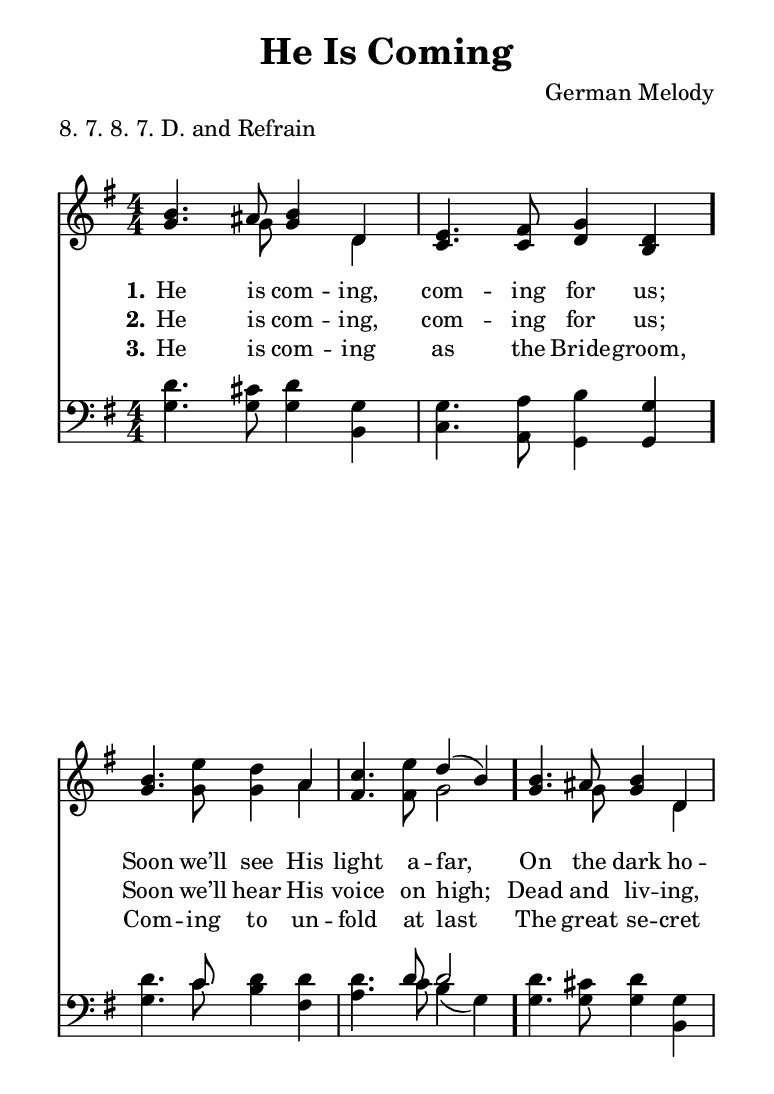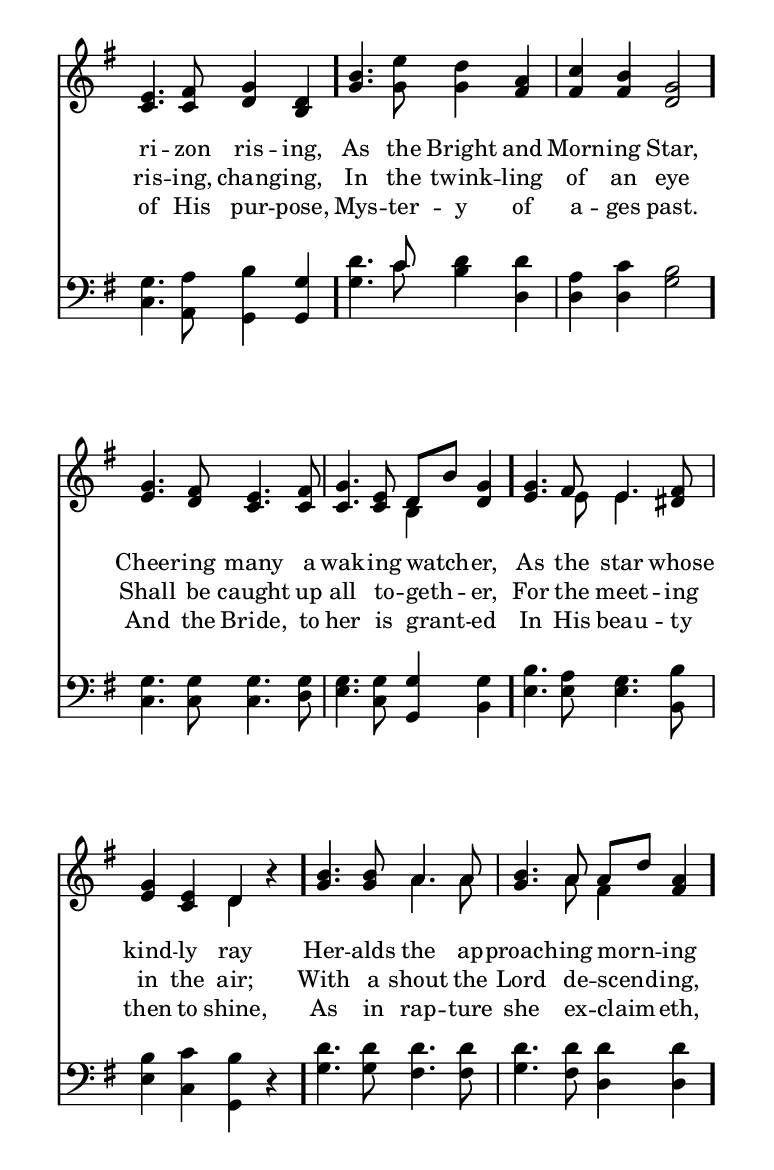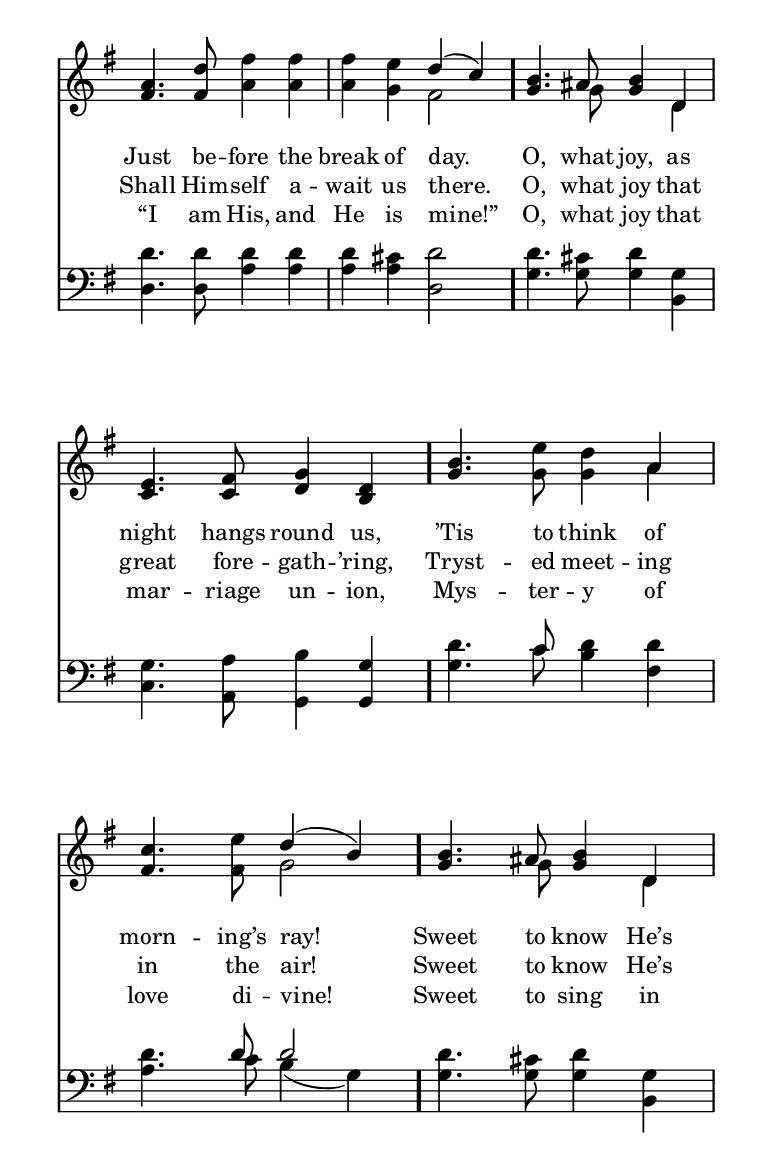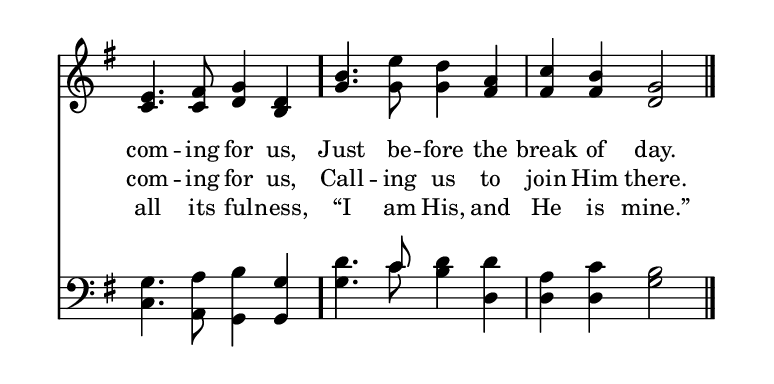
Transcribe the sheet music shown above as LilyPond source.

\include "common/global.ily"
\paper {
  \include "common/paper.ily"
  systems-per-page = #(cond (is-eogsized 4) (#t #f))
  ragged-last-bottom = ##t
}

\header{
  hymnnumber = "218"
  title = "He Is Coming"
  tunename = ""
  meter = "8. 7. 8. 7. D. and Refrain"
  poet = ""
  composer = "German Melody"
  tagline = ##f
}

global = {
  \include "common/overrides.ily"
  \override Staff.TimeSignature.style = #'numbered
  \time 4/4
  \override Score.MetronomeMark.transparent = ##t % hide all fermata changes too
  \tempo 4=110
  \key g \major
  \autoBeamOff
}

notesSoprano = {
\global
\relative c'' {

  b4. ais8 b4 d, | e4. fis8 g4 d |
  b'4. e8 d4 a | c4. e8 d4( b) |
  b4. ais8 b4 d, | e4. fis8 g4 d |
  b'4. e8 d4 a | c b g2

  g4. fis8 e4. fis8 | g4. e8 d8[ b'] g4 |
  g4. fis8 e4. fis8 | g4 e d r |
  b'4. b8 a4. a8 | b4. a8 a8[ d] a4 |
  a4. d8 fis4 fis | fis e d( c) % !

  b4. ais8 b4 d, | e4. fis8 g4 d |
  b'4. e8 d4 a | c4. e8 d4( b) |
  b4. ais8 b4 d, | e4. fis8 g4 d |
  b'4. e8 d4 a | c b g2 |

  \bar "|."

}
}

notesAlto = {
\global
\relative e' {

  g4. g8 g4 d | c4. c8 d4 b |
  g'4. g8 g4 a | fis4. fis8 g2 |
  g4. g8 g4 d | c4. c8 d4 b |
  g'4. g8 g4 fis | fis fis d2 |

  e4. d8 c4. c8 | c4. c8 b4 d |
  e4. e8 e4. dis8 | e4 c d r |
  g4. g8 a4. a8 | g4. a8 fis4 fis |
  fis4. fis8 a4 a | a g fis2 |

  g4. g8 g4 d | c4. c8 d4 b |
  g'4. g8 g4 a | fis4. fis8 g2 |
  g4. g8 g4 d | c4. c8 d4 b |
  g'4. g8 g4 fis | fis fis d2 |

}
}

notesTenor = {
\global
\relative a {

  d4. cis8 d4 g, | g4. a8 b4 g |
  d'4. c8 d4 d | d4. d8 d2 |
  d4. cis8 d4 g, | g4. a8 b4 g |
  d'4. c8 d4 d | a4 c b2 |

  g4. g8 g4. g8 | g4. g8 g4 g |
  b4. a8 g4. b8 | b4 c b r |
  d4. d8 d4. d8 | d4. d8 d4 d |
  d4. d8 d4 d | d cis d2 |

  d4. cis8 d4 g, | g4. a8 b4 g |
  d'4. c8 d4 d | d4. d8 d2 |
  d4. cis8 d4 g, | g4. a8 b4 g |
  d'4. c8 d4 d | a4 c b2 |

}
}

notesBass = {
\global
\relative f {

  g4. g8 g4 b, | c4. a8 g4 g |
  g'4. c8 b4 fis | a4. c8 b4( g) |
  g4. g8 g4 b, | c4. a8 g4 g |
  g'4. c8 b4 d, | d d g2 |

  c,4. c8 c4. d8 | e4. c8 g4 b |
  e4. e8 e4. b8 | e4 c g r |
  g'4. g8 fis4. fis8 | g4. fis8 d4 d |
  d4. d8 a'4 a | a a d,2 |

  g4. g8 g4 b, | c4. a8 g4 g |
  g'4. c8 b4 fis | a4. c8 b4( g) |
  g4. g8 g4 b, | c4. a8 g4 g |
  g'4. c8 b4 d, | d d g2 |

}
}

wordsA = \lyricmode {
\set stanza = "1."

He is com -- ing, com -- ing for us; \bar "."
Soon we’ll see His light a -- far, \bar "."
On the dark ho -- ri -- zon ris -- ing, \bar "."
As the Bright and Morn -- ing Star, \bar "."
Cheer -- ing many a wak -- ing watch -- er, \bar "."
As the star whose kind -- ly ray \bar "."
Her -- alds the ap -- proach -- ing morn -- ing \bar "."
Just be -- fore the break of day. \bar "."
O, what joy, as night hangs round us, \bar "."
’Tis to think of morn -- ing’s ray! \bar "."
Sweet to know He’s com -- ing for us, \bar "."
Just be -- fore the break of day. \bar "."

}

wordsB = \lyricmode {
\set stanza = "2."

He is com -- ing, com -- ing for us;
Soon we’ll hear His voice on high;
Dead and liv -- ing, ris -- ing, chang -- ing,
In the twink -- ling of an eye
Shall be caught up all to -- geth -- er,
For the meet -- ing in the air;
With a shout the Lord de -- scend -- ing,
Shall Him -- self a -- wait us there.
O, what joy that great fore -- gath -- ’ring,
Tryst -- ed meet -- ing in the air!
Sweet to know He’s com -- ing for us,
Call -- ing us to join Him there.

}

wordsC = \lyricmode {
\set stanza = "3."

He is com -- ing as the Bride -- groom,
Com -- ing to un -- fold at last
The great se -- cret of His pur -- pose,
Mys -- ter -- y of a -- ges past.
And the Bride, to her is grant -- ed
In His beau -- ty then to shine,
As in rap -- ture she ex -- claim -- eth,
“I am His, and He is mine!”
O, what joy that mar -- riage un -- ion,
Mys -- ter -- y of love di -- vine!
Sweet to sing in all its ful -- ness,
“I am His, and He is mine.”

}

\score {
  \context ChoirStaff <<
    \context Staff = upper <<
      \set Staff.autoBeaming = ##f
      \set ChoirStaff.systemStartDelimiter = #'SystemStartBar
      \set ChoirStaff.printPartCombineTexts = ##f
      \partcombine #'(2 . 9) \notesSoprano \notesAlto
      \context NullVoice = sopranos { \voiceOne << \notesSoprano >> }
      \context NullVoice = altos { \voiceTwo << \notesAlto >> }
      \context Lyrics = one   \lyricsto sopranos \wordsA
      \context Lyrics = two   \lyricsto sopranos \wordsB
      \context Lyrics = three \lyricsto sopranos \wordsC
    >>
    \context Staff = men <<
      \set Staff.autoBeaming = ##f
      \clef bass
      \set ChoirStaff.printPartCombineTexts = ##f
      \partcombine #'(2 . 9) \notesTenor \notesBass
      \context NullVoice = tenors { \voiceOne << \notesTenor >> }
      \context NullVoice = basses { \voiceTwo << \notesBass >> }
    >>
  >>
  \layout {
    \include "common/layout.ily"
  }
  \midi{
    \include "common/midi.ily"
  }
}

\version "2.19.49"  % necessary for upgrading to future LilyPond versions.

% vi:set et ts=2 sw=2 ai nocindent syntax=lilypond:
